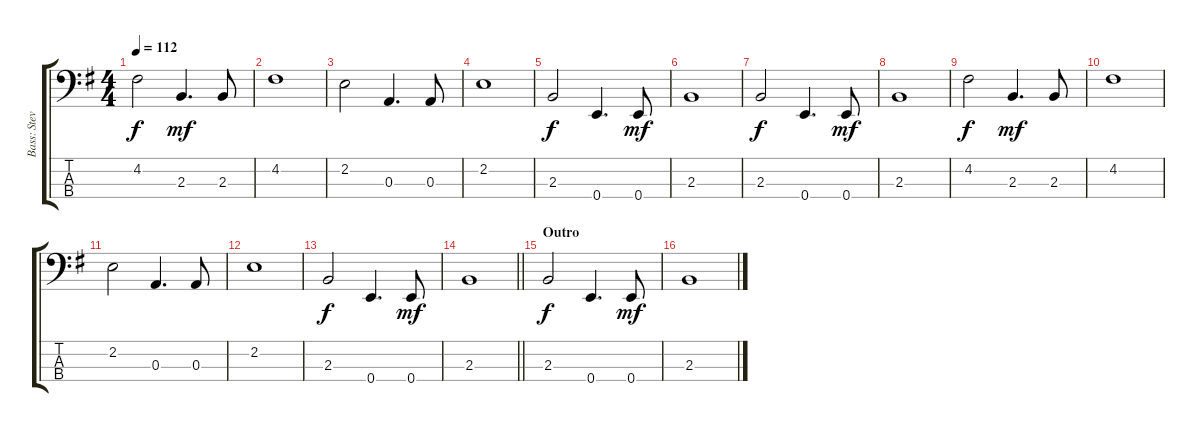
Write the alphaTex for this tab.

\track ("Bass: Steve" "Bass: Stev") {instrument electricbassfinger}
\staff {score tabs}
\tuning (G2 D2 A1 E1) {hide}
\ts (4 4)
\tempo 112
\clef f4
\ks g
4.2.2{dy f} 2.3.4{d dy mf} 2.3.8 |
4.2.1 |
2.2.2 0.3.4{d} 0.3.8 |
2.2.1 |
2.3.2{dy f} 0.4.4{d} 0.4.8{dy mf} |
2.3.1 |
2.3.2{dy f} 0.4.4{d} 0.4.8{dy mf} |
2.3.1 |
4.2.2{dy f} 2.3.4{d dy mf} 2.3.8 |
4.2.1 |
2.2.2 0.3.4{d} 0.3.8 |
2.2.1 |
2.3.2{dy f} 0.4.4{d} 0.4.8{dy mf} |
\barLineRight lightlight
2.3.1 |
\section ("" "Outro")
2.3.2{dy f} 0.4.4{d} 0.4.8{dy mf} |
2.3.1
